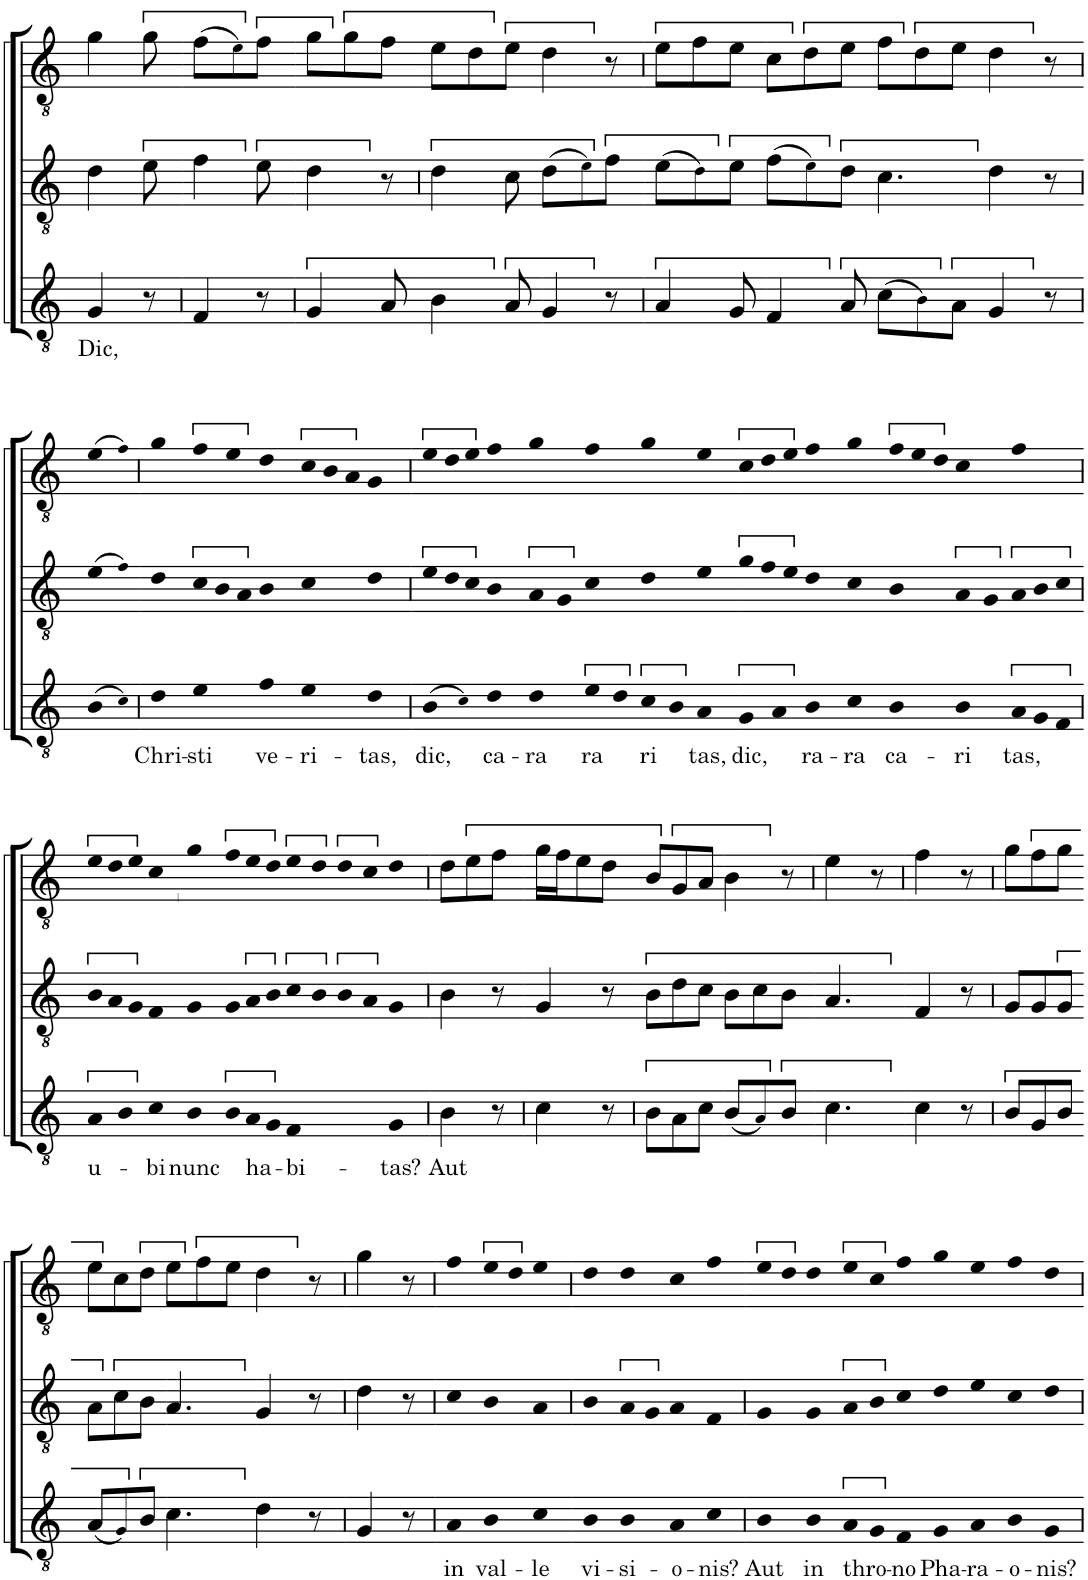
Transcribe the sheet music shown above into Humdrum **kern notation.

**kern	**text	**kern	**kern
*part3	*part3	*part2	*part1
*staff3	*staff3	*staff2	*staff1
*I"Tenor 3	*	*I"Tenor 2	*I"Tenor 1
*clefGv2	*	*clefGv2	*clefGv2
*k[]	*	*k[]	*k[]
*M3/8	*	*M3/8	*M3/8
=1	=1	=1	=1
!	!LO:LY:b	!	!
4G/	Dic,	4d\	4g\
8r	.	8e\	8g\
=2-	=2-	=2-	=2-
4F/	.	4f\	(8f\L
.	.	.	8e!\)
8r	.	8e\	8f\J
=3-	=3-	=3-	=3-
4G/	.	4d\	8g\L
.	.	.	8g\
8A/	.	8r	8f\J
=4-	=4-	=4-	=4-
4B\	.	4d\	8e\L
.	.	.	8d\
8A/	.	8c\	8e\J
=5-	=5-	=5-	=5-
4G/	.	(8d\L	4d\
.	.	8e!\)	.
8r	.	8f\J	8r
=6'	=6'	=6'	=6'
4A/	.	(8e\L	8e\L
.	.	8d!\)	8f\
8G/	.	8e\J	8e\J
=7-	=7-	=7-	=7-
4F/	.	(8f\L	8c\L
.	.	8e!\)	8d\
8A/	.	8d\J	8e\J
=8-	=8-	=8-	=8-
(8c\L	.	4.c\	8f\L
8B!\)	.	.	8d\
8A\J	.	.	8e\J
=9-	=9-	=9-	=9-
4G/	.	4d\	4d\
8r	.	8r	8r
!!LO:LB:g=z
=10'	=10'	=10'	=10'
*M20/4	*	*M20/4	*M20/4
(8B	.	(8e	(8e
8c!)	.	8f!)	8f!)
=11'	=11'	=11'	=11'
!	!LO:LY:b	!	!
4d	Chri-	4d	4g
!	!LO:LY:b	!	!
*	*	*Xtuplet	*
4e	-sti	12c	8f
.	.	12B	.
.	.	.	8e
.	.	12A	.
!	!LO:LY:b	!	!
4f	ve-	4B	4d
!	!LO:LY:b	!	!
*	*	*	*Xtuplet
4e	-ri-	4c	12c
.	.	.	12B
.	.	.	12A
!	!LO:LY:b	!	!
4d	-tas,	4d	4G
=12'	=12'	=12'	=12'
!	!LO:LY:b	!	!
(8B	dic,	12e	12e
.	.	12d	12d
8c!)	.	.	.
.	.	12c	12e
!	!LO:LY:b	!	!
4d	ca-	4B	4f
!	!LO:LY:b	!	!
4d	-ra	8A	4g
.	.	8G	.
!	!LO:LY:b	!	!
8e	ra	4c	4f
8d	.	.	.
!	!LO:LY:b	!	!
8c	-ri	4d	4g
8B	.	.	.
!	!LO:LY:b	!	!
4A	-tas,	4e	4e
=13-	=13-	=13-	=13-
!	!LO:LY:b	!	!
8G	dic,	12g	12c
.	.	12f	12d
8A	.	.	.
.	.	12e	12e
!	!LO:LY:b	!	!
4B	ra-	4d	4f
!	!LO:LY:b	!	!
4c	-ra	4c	4g
!	!LO:LY:b	!	!
4B	ca-	4B	12f
.	.	.	12e
.	.	.	12d
!	!LO:LY:b	!	!
4B	-ri	8A	4c
.	.	8G	.
*Xtuplet	*	*	*
!	!LO:LY:b	!	!
12A	tas,	12A	4f
12G	.	12B	.
12F	.	12c	.
!!LO:LB:g=z
=14'	=14'	=14'	=14'
!	!LO:LY:b	!	!
8A	u-	12B	12e
.	.	12A	12d
8B	.	.	.
.	.	12G	12e
!	!LO:LY:b	!	!
4c	-bi	4F	4c
!	!LO:LY:b	!	!
4B	nunc	4G	4g
12B	.	12G	12f
!	!LO:LY:b	!	!
12A	ha-	12A	12e
12G	.	12B	12d
!	!LO:LY:b	!	!
4F	-bi-	8c	8e
.	.	8B	8d
4F	.	8B	8d
.	.	8A	8c
!	!LO:LY:b	!	!
4G	-tas?	4G	4d
=15'	=15'	=15'	=15'
*M3/8	*	*M3/8	*M3/8
!	!LO:LY:b	!	!
4B\	Aut	4B\	8d\L
.	.	.	8e\
8r	.	8r	8f\J
=16-	=16-	=16-	=16-
4c\	.	4G/	16g\LL
.	.	.	16f\J
.	.	.	8e\
8r	.	8r	8d\J
=17-	=17-	=17-	=17-
8B\L	.	8B\L	8B/L
8A\	.	8d\	8G/
8c\J	.	8c\J	8A/J
=18-	=18-	=18-	=18-
(8B/L	.	8B\L	4B\
8A!/)	.	8c\	.
8B/J	.	8B\J	8r
=19'	=19'	=19'	=19'
4.c\	.	4.A/	4e\
.	.	.	8r
=20'	=20'	=20'	=20'
4c\	.	4F/	4f\
8r	.	8r	8r
=21'	=21'	=21'	=21'
8B/L	.	8G/L	8g\L
8G/	.	8G/	8f\
8B/J	.	8G/J	8g\J
!!LO:LB:g=z
=22-	=22-	=22-	=22-
(8A/L	.	8A\L	8e\L
8G!/)	.	8c\	8c\
8B/J	.	8B\J	8d\J
=23-	=23-	=23-	=23-
4.c\	.	4.A/	8e\L
.	.	.	8f\
.	.	.	8e\J
=24-	=24-	=24-	=24-
4d\	.	4G/	4d\
8r	.	8r	8r
=25'	=25'	=25'	=25'
4G/	.	4d\	4g\
8r	.	8r	8r
=26'	=26'	=26'	=26'
*M20/4	*	*M20/4	*M20/4
!	!LO:LY:b	!	!
4A	in	4c	4f
!	!LO:LY:b	!	!
4B	val-	4B	8e
.	.	.	8d
!	!LO:LY:b	!	!
4c	-le	4A	4e
=27'	=27'	=27'	=27'
!	!LO:LY:b	!	!
4B	vi-	4B	4d
!	!LO:LY:b	!	!
4B	-si-	8A	4d
.	.	8G	.
!	!LO:LY:b	!	!
4A	-o-	4A	4c
!	!LO:LY:b	!	!
4c	-nis?	4F	4f
=28-	=28-	=28-	=28-
!	!LO:LY:b	!	!
4B	Aut	4G	8e
.	.	.	8d
!	!LO:LY:b	!	!
4B	in	4G	4d
!	!LO:LY:b	!	!
8A	thro-	8A	8e
8G	.	8B	8c
!	!LO:LY:b	!	!
4F	-no	4c	4f
!	!LO:LY:b	!	!
4G	Pha-	4d	4g
!	!LO:LY:b	!	!
4A	-ra-	4e	4e
!	!LO:LY:b	!	!
4B	-o-	4c	4f
!	!LO:LY:b	!	!
4G	-nis?	4d	4d
='	='	='	='
*-	*-	*-	*-
